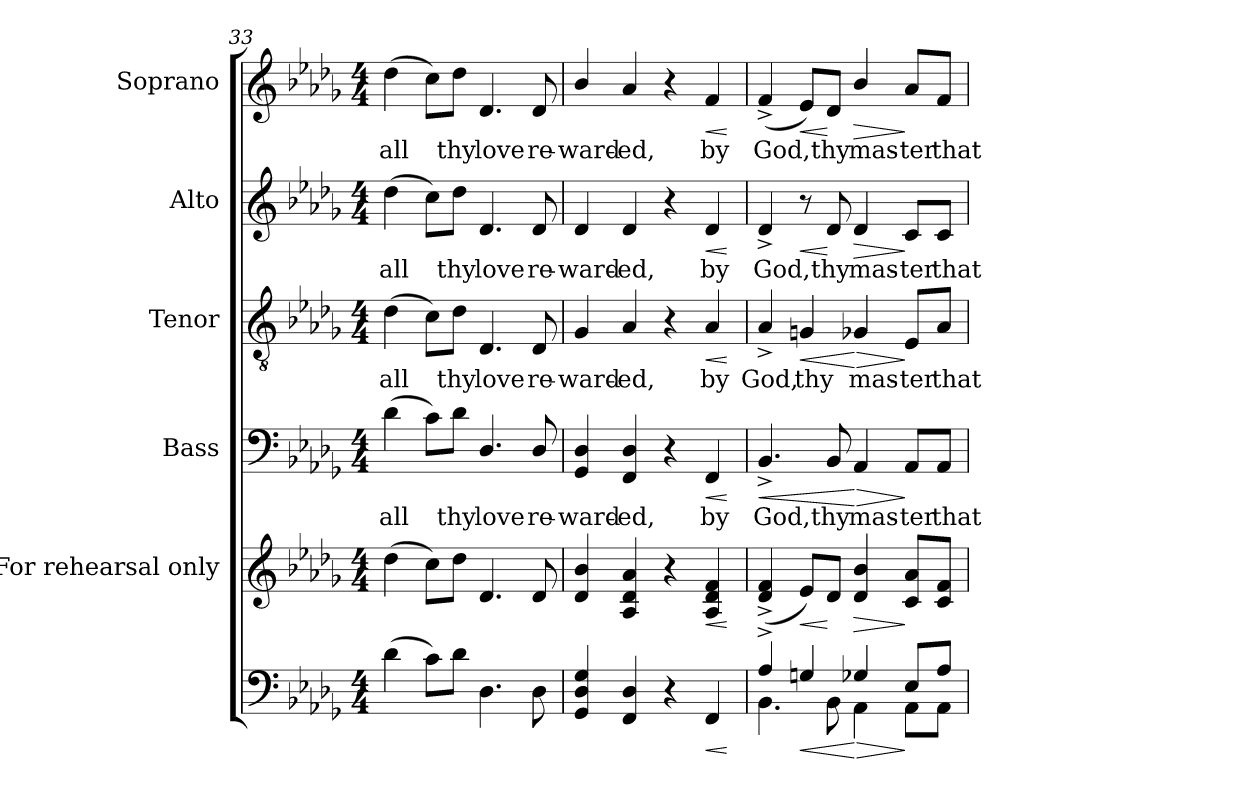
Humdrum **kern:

**kern	**dynam	**kern	**dynam	**kern	**text	**dynam	**kern	**text	**dynam	**kern	**text	**dynam	**kern	**text	**dynam
*part6	*part6	*part5	*part5	*part4	*part4	*part4	*part3	*part3	*part3	*part2	*part2	*part2	*part1	*part1	*part1
*staff6	*staff6	*staff5	*staff5	*staff4	*staff4	*staff4	*staff3	*staff3	*staff3	*staff2	*staff2	*staff2	*staff1	*staff1	*staff1
*	*	*I"For  rehearsal  only	*	*I"Bass	*	*	*I"Tenor	*	*	*I"Alto	*	*	*I"Soprano	*	*
*	*	*	*	*I'B	*	*	*I'T	*	*	*I'A	*	*	*I'S	*	*
!!LO:PB:g=z
*clefF4	*	*clefG2	*	*clefF4	*	*	*clefGv2	*	*	*clefG2	*	*	*clefG2	*	*
*	*	*	*	*	*	*	*ITrd7c12	*	*	*	*	*	*	*	*
*k[b-e-a-d-g-]	*	*k[b-e-a-d-g-]	*	*k[b-e-a-d-g-]	*	*	*k[b-e-a-d-g-]	*	*	*k[b-e-a-d-g-]	*	*	*k[b-e-a-d-g-]	*	*
*D-:	*	*D-:	*	*D-:	*	*	*D-:	*	*	*D-:	*	*	*D-:	*	*
*M4/4	*	*M4/4	*	*M4/4	*	*	*M4/4	*	*	*M4/4	*	*	*M4/4	*	*
=33	=33	=33	=33	=33	=33	=33	=33	=33	=33	=33	=33	=33	=33	=33	=33
!	!	!	!	!	!LO:LY:b:color=#000000	!	!	!	!	!	!	!	!	!	!
!	!	!	!	!	!	!	!	!LO:LY:b:color=#000000	!	!	!	!	!	!	!
!	!	!	!	!	!	!	!	!	!	!	!LO:LY:b:color=#000000	!	!	!	!
!	!	!	!	!	!	!	!	!	!	!	!	!	!	!LO:LY:b:color=#000000	!
(4d-i\	.	(4dd-i\	.	(4d-i\	all	.	(4D-i\	all	.	(4dd-i\	all	.	(4dd-i\	all	.
8ci\L)	.	8cci\L)	.	8ci\L)	.	.	8Ci\L)	.	.	8cci\L)	.	.	8cci\L)	.	.
!	!	!	!	!	!LO:LY:b:color=#000000	!	!	!	!	!	!	!	!	!	!
!	!	!	!	!	!	!	!	!LO:LY:b:color=#000000	!	!	!	!	!	!	!
!	!	!	!	!	!	!	!	!	!	!	!LO:LY:b:color=#000000	!	!	!	!
!	!	!	!	!	!	!	!	!	!	!	!	!	!	!LO:LY:b:color=#000000	!
8d-i\J	.	8dd-i\J	.	8d-i\J	thy	.	8D-i\J	thy	.	8dd-i\J	thy	.	8dd-i\J	thy	.
!	!	!	!	!	!LO:LY:b:color=#000000	!	!	!	!	!	!	!	!	!	!
!	!	!	!	!	!	!	!	!LO:LY:b:color=#000000	!	!	!	!	!	!	!
!	!	!	!	!	!	!	!	!	!	!	!LO:LY:b:color=#000000	!	!	!	!
!	!	!	!	!	!	!	!	!	!	!	!	!	!	!LO:LY:b:color=#000000	!
4.D-i\	.	4.d-i/	.	4.D-i/	love	.	4.DD-i/	love	.	4.d-i/	love	.	4.d-i/	love	.
!	!	!	!	!	!LO:LY:b:color=#000000	!	!	!	!	!	!	!	!	!	!
!	!	!	!	!	!	!	!	!LO:LY:b:color=#000000	!	!	!	!	!	!	!
!	!	!	!	!	!	!	!	!	!	!	!LO:LY:b:color=#000000	!	!	!	!
!	!	!	!	!	!	!	!	!	!	!	!	!	!	!LO:LY:b:color=#000000	!
8D-i\	.	8d-i/	.	8D-i/	re-	.	8DD-i/	re-	.	8d-i/	re-	.	8d-i/	re-	.
=34	=34	=34	=34	=34	=34	=34	=34	=34	=34	=34	=34	=34	=34	=34	=34
!	!	!	!	!	!LO:LY:b:color=#000000	!	!	!	!	!	!	!	!	!	!
!	!	!	!	!	!	!	!	!LO:LY:b:color=#000000	!	!	!	!	!	!	!
!	!	!	!	!	!	!	!	!	!	!	!LO:LY:b:color=#000000	!	!	!	!
!	!	!	!	!	!	!	!	!	!	!	!	!	!	!LO:LY:b:color=#000000	!
4GG-i/ 4D-i 4G-i	.	4d-i/ 4b-i	.	4GG-i/ 4D-i	-ward-	.	4GG-i/	-ward-	.	4d-i/	-ward-	.	4b-i/	-ward-	.
!	!	!	!	!	!LO:LY:b:color=#000000	!	!	!	!	!	!	!	!	!	!
!	!	!	!	!	!	!	!	!LO:LY:b:color=#000000	!	!	!	!	!	!	!
!	!	!	!	!	!	!	!	!	!	!	!LO:LY:b:color=#000000	!	!	!	!
!	!	!	!	!	!	!	!	!	!	!	!	!	!	!LO:LY:b:color=#000000	!
4FFi/ 4D-i	.	4A-i/ 4d-i 4a-i	.	4FFi/ 4D-i	-ed,	.	4AA-i/	-ed,	.	4d-i/	-ed,	.	4a-i/	-ed,	.
4r	.	4r	.	4r	.	.	4r	.	.	4r	.	.	4r	.	.
!	!LO:HP:b	!	!LO:HP:b	!	!	!	!	!	!	!	!	!	!	!	!
!	!	!	!	!	!LO:LY:b:color=#000000	!LO:HP:b	!	!	!	!	!	!	!	!	!
!	!	!	!	!	!	!	!	!LO:LY:b:color=#000000	!LO:HP:b	!	!	!	!	!	!
!	!	!	!	!	!	!	!	!	!	!	!LO:LY:b:color=#000000	!LO:HP:b	!	!	!
!	!	!	!	!	!	!	!	!	!	!	!	!	!	!LO:LY:b:color=#000000	!LO:HP:b
4FFi/	<	4A-i/ 4d-i 4fi	<	4FFi/	by	<	4AA-i/	by	<	4d-i/	by	<	4fi/	by	<
.	[	.	[	.	.	[	.	.	[	.	.	[	.	.	[
=35	=35	=35	=35	=35	=35	=35	=35	=35	=35	=35	=35	=35	=35	=35	=35
*^	*	*	*	*	*	*	*	*	*	*	*	*	*	*	*
!	!	!	!	!	!	!LO:LY:b:color=#000000	!LO:HP:b	!	!	!	!	!	!	!	!	!
!	!	!	!	!	!	!	!	!	!LO:LY:b:color=#000000	!	!	!	!	!	!	!
!	!	!	!	!	!	!	!	!	!	!	!	!LO:LY:b:color=#000000	!	!	!	!
!	!	!	!	!	!	!	!	!	!	!	!	!	!	!	!LO:LY:b:color=#000000	!
4A-^i/	4.BB-i\	.	(4d-i/^ 4fi^	.	4.BB-^i/	God,	<	4AA-^i/	God,	.	4d-^i/	God,	.	(4f^i/	God,	.
!	!	!LO:HP:b	!	!LO:HP:b	!	!	!	!	!	!	!	!	!	!	!	!
!	!	!	!	!	!	!	!	!	!LO:LY:b:color=#000000	!LO:HP:b	!	!	!LO:HP:b	!	!	!LO:HP:b
4Gni/	.	<	8e-i/L)	<	.	.	.	4GGni/	thy	<	8r	.	<	8e-i/L)	.	<
!	!	!	!	!	!	!LO:LY:b:color=#000000	!	!	!	!	!	!	!	!	!	!
!	!	!	!	!	!	!	!	!	!	!	!	!LO:LY:b:color=#000000	!	!	!	!
!	!	!	!	!	!	!	!	!	!	!	!	!	!	!	!LO:LY:b:color=#000000	!
.	8BB-i\	.	8d-i/J	[	8BB-i/	thy	.	.	.	.	8d-i/	thy	[	8d-i/J	thy	[
!	!	!LO:HP:n=1:b	!	!LO:HP:b	!	!	!	!	!	!	!	!	!	!	!	!
!	!	!	!	!	!	!LO:LY:b:color=#000000	!LO:HP:n=1:b	!	!	!	!	!	!	!	!	!
!	!	!	!	!	!	!	!	!	!LO:LY:b:color=#000000	!LO:HP:n=1:b	!	!	!	!	!	!
!	!	!	!	!	!	!	!	!	!	!	!	!LO:LY:b:color=#000000	!LO:HP:b	!	!	!
!	!	!	!	!	!	!	!	!	!	!	!	!	!	!	!LO:LY:b:color=#000000	!LO:HP:b
4G-Xi/	4AA-i\	[ >	4d-i/ 4b-i	>	4AA-i/	mas-	[ >	4GG-Xi/	mas-	[ >	4d-i/	mas-	>	4b-i/	mas-	>
!	!	!	!	!	!	!LO:LY:b:color=#000000	!	!	!	!	!	!	!	!	!	!
!	!	!	!	!	!	!	!	!	!LO:LY:b:color=#000000	!	!	!	!	!	!	!
!	!	!	!	!	!	!	!	!	!	!	!	!LO:LY:b:color=#000000	!	!	!	!
!	!	!	!	!	!	!	!	!	!	!	!	!	!	!	!LO:LY:b:color=#000000	!
8E-i/L	8AA-i\L	]	8ci/ 8a-iL	]	8AA-i/L	-ter	]	8EE-i/L	-ter	]	8ci/L	-ter	]	8a-i/L	-ter	]
!	!	!	!	!	!	!LO:LY:b:color=#000000	!	!	!	!	!	!	!	!	!	!
!	!	!	!	!	!	!	!	!	!LO:LY:b:color=#000000	!	!	!	!	!	!	!
!	!	!	!	!	!	!	!	!	!	!	!	!LO:LY:b:color=#000000	!	!	!	!
!	!	!	!	!	!	!	!	!	!	!	!	!	!	!	!LO:LY:b:color=#000000	!
8A-i/J	8AA-i\J	.	8ci/ 8fiJ	.	8AA-i/J	that	.	8AA-i/J	that	.	8ci/J	that	.	8fi/J	that	.
*v	*v	*	*	*	*	*	*	*	*	*	*	*	*	*	*	*
=	=	=	=	=	=	=	=	=	=	=	=	=	=	=	=
*-	*-	*-	*-	*-	*-	*-	*-	*-	*-	*-	*-	*-	*-	*-	*-
